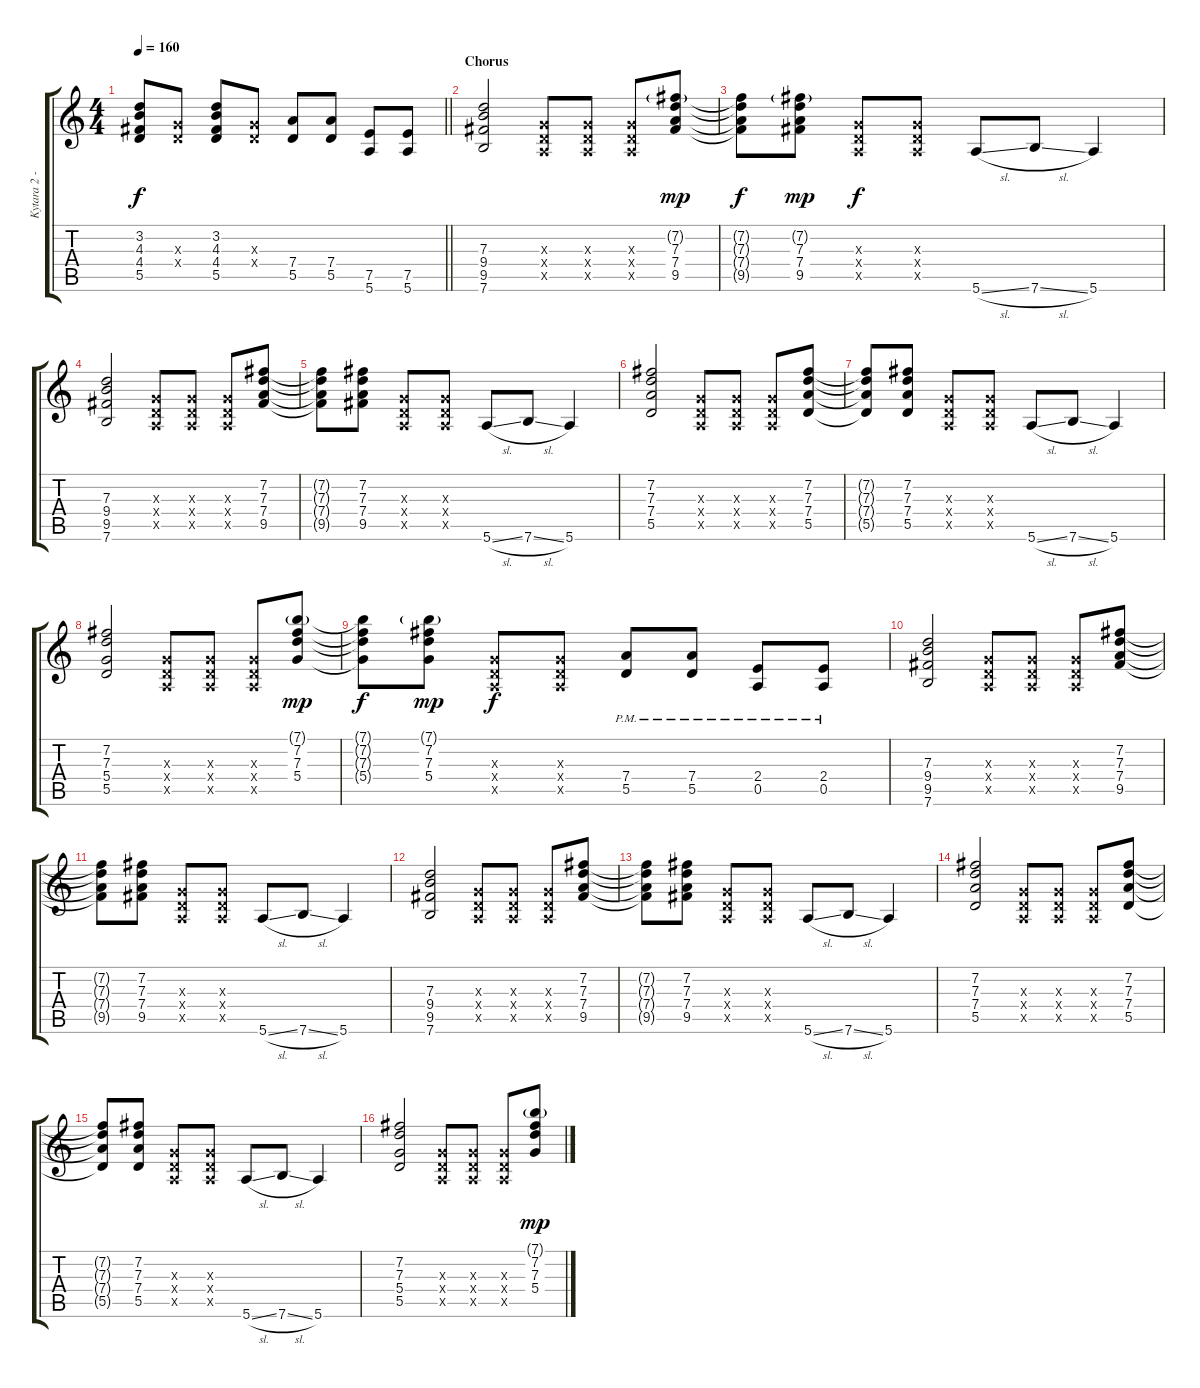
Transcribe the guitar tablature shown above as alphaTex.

\track ("Kytara 2 - Lead" "Kytara 2 -") {instrument overdrivenguitar}
\staff {score tabs}
\tuning (E4 B3 G3 D3 A2 E2) {hide}
\ts (4 4)
\tempo 160
\clef g2
\barLineRight lightlight
\ks c
(3.2 4.3 4.4 5.5).8{dy f} (0.3{x} 0.4{x}).8 (3.2 4.3 4.4 5.5).8 (0.3{x} 0.4{x}).8 (7.4 5.5).8 (7.4 5.5).8 (7.5 5.6).8 (7.5 5.6).8 |
\section ("" "Chorus")
(7.3 9.4 9.5 7.6).2 (0.3{x} 0.4{x} 0.5{x}).8 (0.3{x} 0.4{x} 0.5{x}).8 (0.3{x} 0.4{x} 0.5{x}).8 (7.2{g} 7.3 7.4 9.5).8{dy mp} |
(7.2{t} 7.3{t} 7.4{t} 9.5{t}).8{dy f} (7.2{g} 7.3 7.4 9.5).8{dy mp} (0.3{x} 0.4{x} 0.5{x}).8{dy f} (0.3{x} 0.4{x} 0.5{x}).8 5.6{sl}.8 7.6{sl}.8 5.6.4 |
(7.3 9.4 9.5 7.6).2 (0.3{x} 0.4{x} 0.5{x}).8 (0.3{x} 0.4{x} 0.5{x}).8 (0.3{x} 0.4{x} 0.5{x}).8 (7.2 7.3 7.4 9.5).8 |
(7.2{t} 7.3{t} 7.4{t} 9.5{t}).8 (7.2 7.3 7.4 9.5).8 (0.3{x} 0.4{x} 0.5{x}).8 (0.3{x} 0.4{x} 0.5{x}).8 5.6{sl}.8 7.6{sl}.8 5.6.4 |
(7.2 7.3 7.4 5.5).2 (0.3{x} 0.4{x} 0.5{x}).8 (0.3{x} 0.4{x} 0.5{x}).8 (0.3{x} 0.4{x} 0.5{x}).8 (7.2 7.3 7.4 5.5).8 |
(7.2{t} 7.3{t} 7.4{t} 5.5{t}).8 (7.2 7.3 7.4 5.5).8 (0.3{x} 0.4{x} 0.5{x}).8 (0.3{x} 0.4{x} 0.5{x}).8 5.6{sl}.8 7.6{sl}.8 5.6.4 |
(7.2 7.3 5.4 5.5).2 (0.3{x} 0.4{x} 0.5{x}).8 (0.3{x} 0.4{x} 0.5{x}).8 (0.3{x} 0.4{x} 0.5{x}).8 (7.1{g} 7.2 7.3 5.4).8{dy mp} |
(7.1{t} 7.2{t} 7.3{t} 5.4{t}).8{dy f} (7.1{g} 7.2 7.3 5.4).8{dy mp} (0.3{x} 0.4{x} 0.5{x}).8{dy f} (0.3{x} 0.4{x} 0.5{x}).8 (7.4{pm} 5.5{pm}).8 (7.4{pm} 5.5{pm}).8 (2.4{pm} 0.5{pm}).8 (2.4{pm} 0.5{pm}).8 |
(7.3 9.4 9.5 7.6).2 (0.3{x} 0.4{x} 0.5{x}).8 (0.3{x} 0.4{x} 0.5{x}).8 (0.3{x} 0.4{x} 0.5{x}).8 (7.2 7.3 7.4 9.5).8 |
(7.2{t} 7.3{t} 7.4{t} 9.5{t}).8 (7.2 7.3 7.4 9.5).8 (0.3{x} 0.4{x} 0.5{x}).8 (0.3{x} 0.4{x} 0.5{x}).8 5.6{sl}.8 7.6{sl}.8 5.6.4 |
(7.3 9.4 9.5 7.6).2 (0.3{x} 0.4{x} 0.5{x}).8 (0.3{x} 0.4{x} 0.5{x}).8 (0.3{x} 0.4{x} 0.5{x}).8 (7.2 7.3 7.4 9.5).8 |
(7.2{t} 7.3{t} 7.4{t} 9.5{t}).8 (7.2 7.3 7.4 9.5).8 (0.3{x} 0.4{x} 0.5{x}).8 (0.3{x} 0.4{x} 0.5{x}).8 5.6{sl}.8 7.6{sl}.8 5.6.4 |
(7.2 7.3 7.4 5.5).2 (0.3{x} 0.4{x} 0.5{x}).8 (0.3{x} 0.4{x} 0.5{x}).8 (0.3{x} 0.4{x} 0.5{x}).8 (7.2 7.3 7.4 5.5).8 |
(7.2{t} 7.3{t} 7.4{t} 5.5{t}).8 (7.2 7.3 7.4 5.5).8 (0.3{x} 0.4{x} 0.5{x}).8 (0.3{x} 0.4{x} 0.5{x}).8 5.6{sl}.8 7.6{sl}.8 5.6.4 |
(7.2 7.3 5.4 5.5).2 (0.3{x} 0.4{x} 0.5{x}).8 (0.3{x} 0.4{x} 0.5{x}).8 (0.3{x} 0.4{x} 0.5{x}).8 (7.1{g} 7.2 7.3 5.4).8{dy mp}
